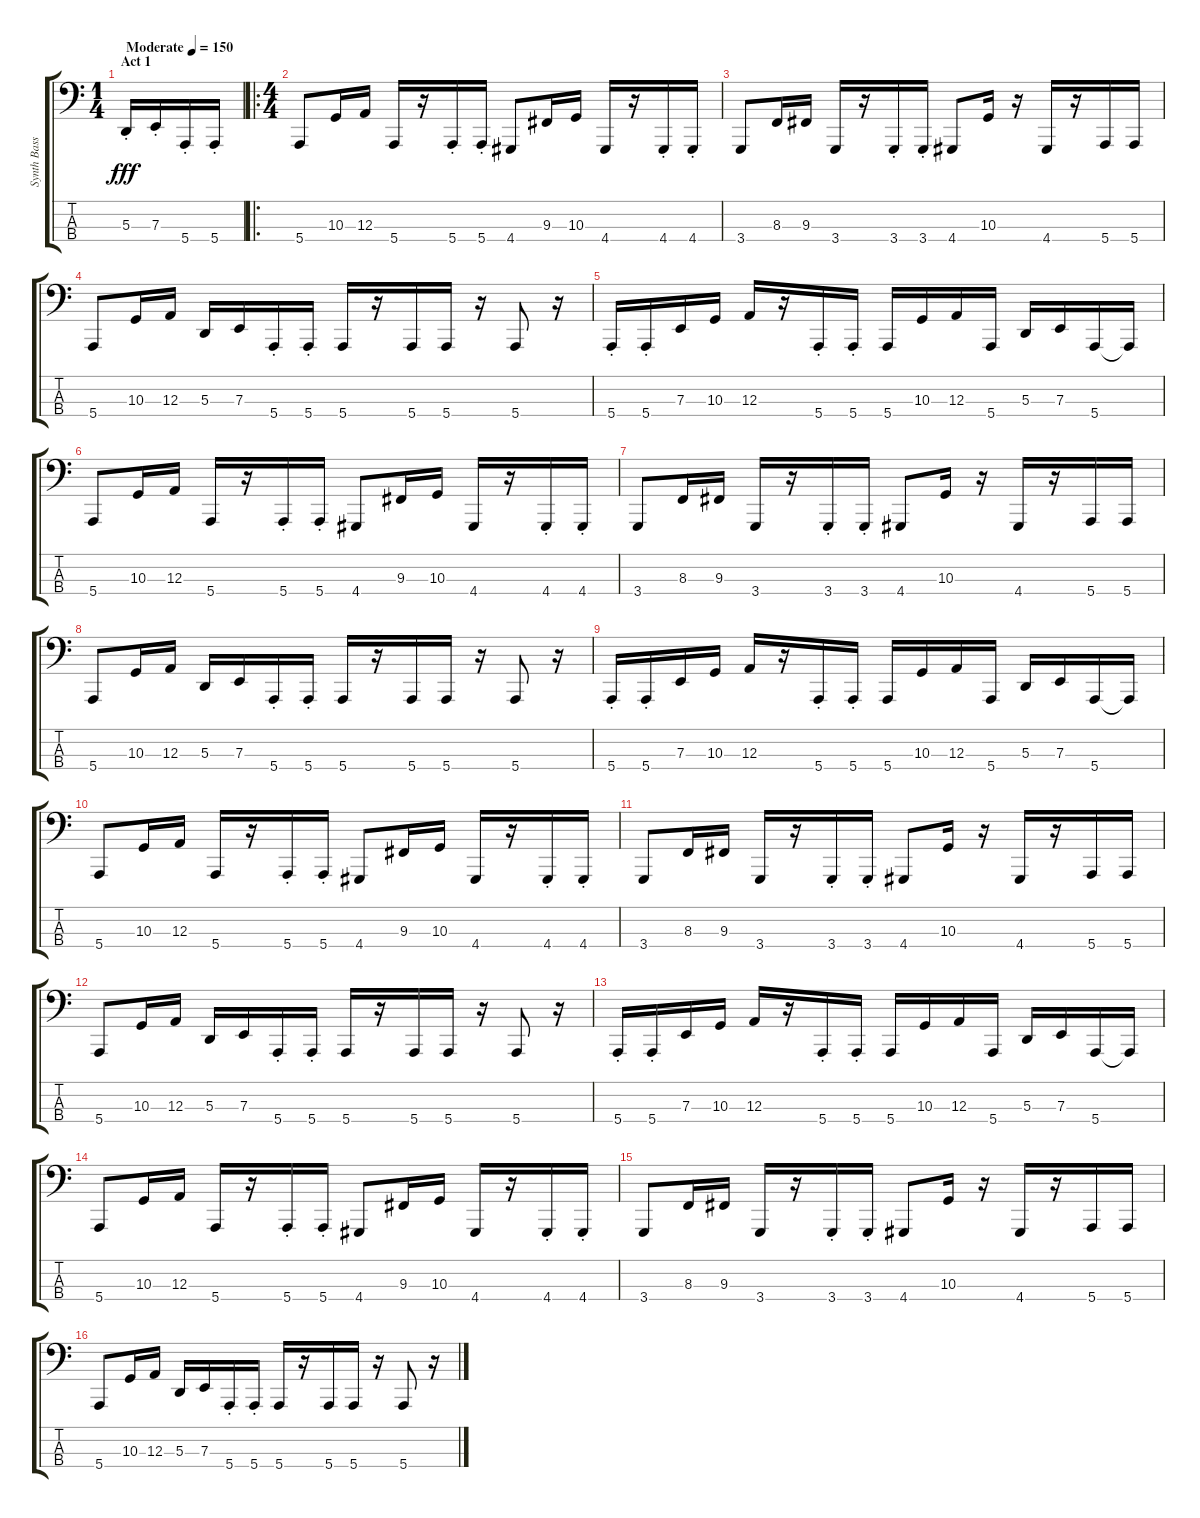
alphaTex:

\track ("Synth Bass" "Synth Bass") {instrument synthbrass1}
\staff {score tabs}
\tuning (G2 D2 A1 E1) {hide}
\ts (1 4)
\section ("" "Act 1")
\tempo (150 "Moderate")
\clef f4
\ks c
5.3{st}.16{dy fff instrument synthbrass1} 7.3{st}.16 5.4{st}.16 5.4{st}.16 |
\ro
\ts (4 4)
5.4.8 10.3.16 12.3.16 5.4.16 r.16 5.4{st}.16 5.4{st}.16 4.4.8 9.3.16 10.3.16 4.4.16 r.16 4.4{st}.16 4.4{st}.16 |
3.4.8 8.3.16 9.3.16 3.4.16 r.16 3.4{st}.16 3.4{st}.16 4.4.8 10.3.16 r.16 4.4.16 r.16 5.4.16 5.4.16 |
5.4.8 10.3.16 12.3.16 5.3.16 7.3.16 5.4{st}.16 5.4{st}.16 5.4.16 r.16 5.4.16 5.4.16 r.16 5.4.8 r.16 |
5.4{st}.16 5.4{st}.16 7.3.16 10.3.16 12.3.16 r.16 5.4{st}.16 5.4{st}.16 5.4.16 10.3.16 12.3.16 5.4.16 5.3.16 7.3.16 5.4.16 5.4{t}.16 |
5.4.8 10.3.16 12.3.16 5.4.16 r.16 5.4{st}.16 5.4{st}.16 4.4.8 9.3.16 10.3.16 4.4.16 r.16 4.4{st}.16 4.4{st}.16 |
3.4.8 8.3.16 9.3.16 3.4.16 r.16 3.4{st}.16 3.4{st}.16 4.4.8 10.3.16 r.16 4.4.16 r.16 5.4.16 5.4.16 |
5.4.8 10.3.16 12.3.16 5.3.16 7.3.16 5.4{st}.16 5.4{st}.16 5.4.16 r.16 5.4.16 5.4.16 r.16 5.4.8 r.16 |
5.4{st}.16 5.4{st}.16 7.3.16 10.3.16 12.3.16 r.16 5.4{st}.16 5.4{st}.16 5.4.16 10.3.16 12.3.16 5.4.16 5.3.16 7.3.16 5.4.16 5.4{t}.16 |
5.4.8 10.3.16 12.3.16 5.4.16 r.16 5.4{st}.16 5.4{st}.16 4.4.8 9.3.16 10.3.16 4.4.16 r.16 4.4{st}.16 4.4{st}.16 |
3.4.8 8.3.16 9.3.16 3.4.16 r.16 3.4{st}.16 3.4{st}.16 4.4.8 10.3.16 r.16 4.4.16 r.16 5.4.16 5.4.16 |
5.4.8 10.3.16 12.3.16 5.3.16 7.3.16 5.4{st}.16 5.4{st}.16 5.4.16 r.16 5.4.16 5.4.16 r.16 5.4.8 r.16 |
5.4{st}.16 5.4{st}.16 7.3.16 10.3.16 12.3.16 r.16 5.4{st}.16 5.4{st}.16 5.4.16 10.3.16 12.3.16 5.4.16 5.3.16 7.3.16 5.4.16 5.4{t}.16 |
5.4.8 10.3.16 12.3.16 5.4.16 r.16 5.4{st}.16 5.4{st}.16 4.4.8 9.3.16 10.3.16 4.4.16 r.16 4.4{st}.16 4.4{st}.16 |
3.4.8 8.3.16 9.3.16 3.4.16 r.16 3.4{st}.16 3.4{st}.16 4.4.8 10.3.16 r.16 4.4.16 r.16 5.4.16 5.4.16 |
5.4.8 10.3.16 12.3.16 5.3.16 7.3.16 5.4{st}.16 5.4{st}.16 5.4.16 r.16 5.4.16 5.4.16 r.16 5.4.8 r.16
